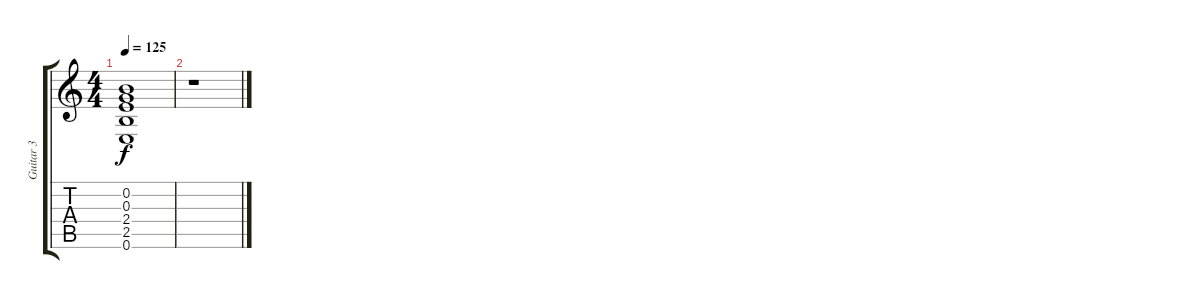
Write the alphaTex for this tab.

\track ("Guitar 3" "Guitar 3") {instrument electricguitarjazz}
\staff {score tabs}
\tuning (E4 B3 G3 D3 A2 E2) {hide}
\ts (4 4)
\tempo 125
\clef g2
\ks c
(0.2 0.3 2.4 2.5 0.6).1{dy f} |
r.1
